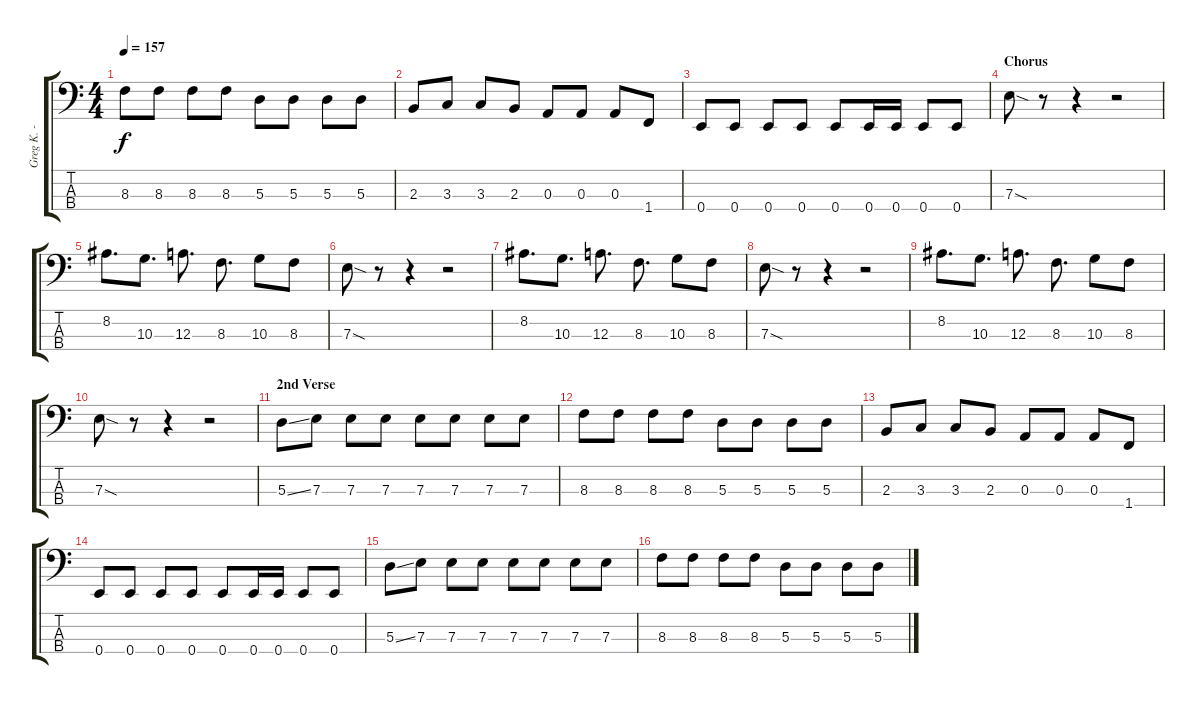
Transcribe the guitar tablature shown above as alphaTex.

\track ("Greg K. - Bass" "Greg K. - ") {instrument electricbasspick}
\staff {score tabs}
\tuning (G2 D2 A1 E1) {hide}
\ts (4 4)
\tempo 157
\clef f4
\ks c
8.3.8{dy f} 8.3.8 8.3.8 8.3.8 5.3.8 5.3.8 5.3.8 5.3.8 |
2.3.8 3.3.8 3.3.8 2.3.8 0.3.8 0.3.8 0.3.8 1.4.8 |
0.4.8 0.4.8 0.4.8 0.4.8 0.4.8 0.4.16 0.4.16 0.4.8 0.4.8 |
\section ("" "Chorus")
7.3{sod}.8 r.8 r.4 r.2 |
8.2.8{d} 10.3.8{d} 12.3.8{d} 8.3.8{d} 10.3.8 8.3.8 |
7.3{sod}.8 r.8 r.4 r.2 |
8.2.8{d} 10.3.8{d} 12.3.8{d} 8.3.8{d} 10.3.8 8.3.8 |
7.3{sod}.8 r.8 r.4 r.2 |
8.2.8{d} 10.3.8{d} 12.3.8{d} 8.3.8{d} 10.3.8 8.3.8 |
7.3{sod}.8 r.8 r.4 r.2 |
\section ("" "2nd Verse")
5.3{ss}.8 7.3.8 7.3.8 7.3.8 7.3.8 7.3.8 7.3.8 7.3.8 |
8.3.8 8.3.8 8.3.8 8.3.8 5.3.8 5.3.8 5.3.8 5.3.8 |
2.3.8 3.3.8 3.3.8 2.3.8 0.3.8 0.3.8 0.3.8 1.4.8 |
0.4.8 0.4.8 0.4.8 0.4.8 0.4.8 0.4.16 0.4.16 0.4.8 0.4.8 |
5.3{ss}.8 7.3.8 7.3.8 7.3.8 7.3.8 7.3.8 7.3.8 7.3.8 |
8.3.8 8.3.8 8.3.8 8.3.8 5.3.8 5.3.8 5.3.8 5.3.8
